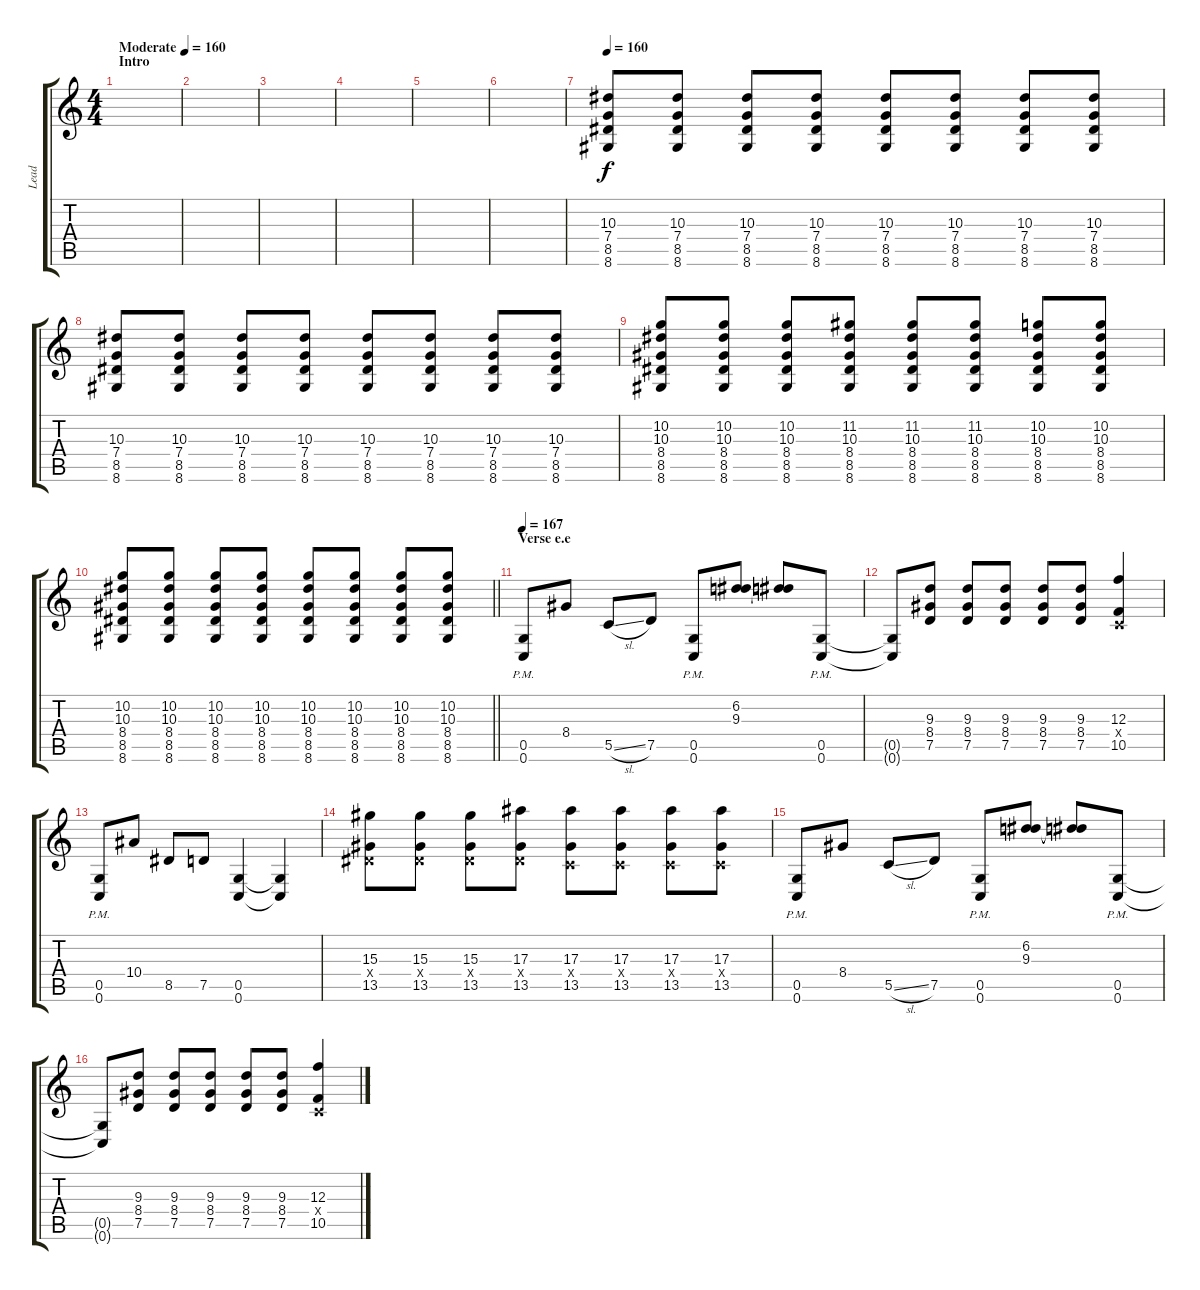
\track ("Lead" "Lead") {instrument distortionguitar}
\staff {score tabs}
\tuning (D4 A3 F3 C3 G2 C2) {hide}
\ts (4 4)
\section ("" "Intro")
\tempo (160 "Moderate")
\tempo 153
\tempo (160 "Moderate")
\clef g2
\ks c
|
|
|
|
|
|
\tempo 160
(10.3 7.4 8.5 8.6).8 (10.3 7.4 8.5 8.6).8 (10.3 7.4 8.5 8.6).8 (10.3 7.4 8.5 8.6).8 (10.3 7.4 8.5 8.6).8 (10.3 7.4 8.5 8.6).8 (10.3 7.4 8.5 8.6).8 (10.3 7.4 8.5 8.6).8 |
(10.3 7.4 8.5 8.6).8 (10.3 7.4 8.5 8.6).8 (10.3 7.4 8.5 8.6).8 (10.3 7.4 8.5 8.6).8 (10.3 7.4 8.5 8.6).8 (10.3 7.4 8.5 8.6).8 (10.3 7.4 8.5 8.6).8 (10.3 7.4 8.5 8.6).8 |
(10.2 10.3 8.4 8.5 8.6).8 (10.2 10.3 8.4 8.5 8.6).8 (10.2 10.3 8.4 8.5 8.6).8 (11.2 10.3 8.4 8.5 8.6).8 (11.2 10.3 8.4 8.5 8.6).8 (11.2 10.3 8.4 8.5 8.6).8 (10.2 10.3 8.4 8.5 8.6).8 (10.2 10.3 8.4 8.5 8.6).8 |
\barLineRight lightlight
(10.2 10.3 8.4 8.5 8.6).8 (10.2 10.3 8.4 8.5 8.6).8 (10.2 10.3 8.4 8.5 8.6).8 (10.2 10.3 8.4 8.5 8.6).8 (10.2 10.3 8.4 8.5 8.6).8 (10.2 10.3 8.4 8.5 8.6).8 (10.2 10.3 8.4 8.5 8.6).8 (10.2 10.3 8.4 8.5 8.6).8 |
\section ("" "Verse e.e")
\tempo 167
(0.5{pm} 0.6{pm}).8 8.4.8 5.5{sl}.8 7.5.8 (0.5{pm} 0.6{pm}).8 (6.2 9.3).8 (6.2{t} 9.3{t}).8 (0.5{pm} 0.6{pm}).8 |
(0.5{t} 0.6{t}).8 (9.3 8.4 7.5).8 (9.3 8.4 7.5).8 (9.3 8.4 7.5).8 (9.3 8.4 7.5).8 (9.3 8.4 7.5).8 (12.3 0.4{x} 10.5).4 |
(0.5{pm} 0.6{pm}).8 10.4.8 8.5.8 7.5.8 (0.5 0.6).4 (0.5{t} 0.6{t}).4 |
(15.3 3.4{x} 13.5).8 (15.3 3.4{x} 13.5).8 (15.3 3.4{x} 13.5).8 (17.3 3.4{x} 13.5).8 (17.3 0.4{x} 13.5).8 (17.3 0.4{x} 13.5).8 (17.3 0.4{x} 13.5).8 (17.3 0.4{x} 13.5).8 |
(0.5{pm} 0.6{pm}).8 8.4.8 5.5{sl}.8 7.5.8 (0.5{pm} 0.6{pm}).8 (6.2 9.3).8 (6.2{t} 9.3{t}).8 (0.5{pm} 0.6{pm}).8 |
(0.5{t} 0.6{t}).8 (9.3 8.4 7.5).8 (9.3 8.4 7.5).8 (9.3 8.4 7.5).8 (9.3 8.4 7.5).8 (9.3 8.4 7.5).8 (12.3 0.4{x} 10.5).4
